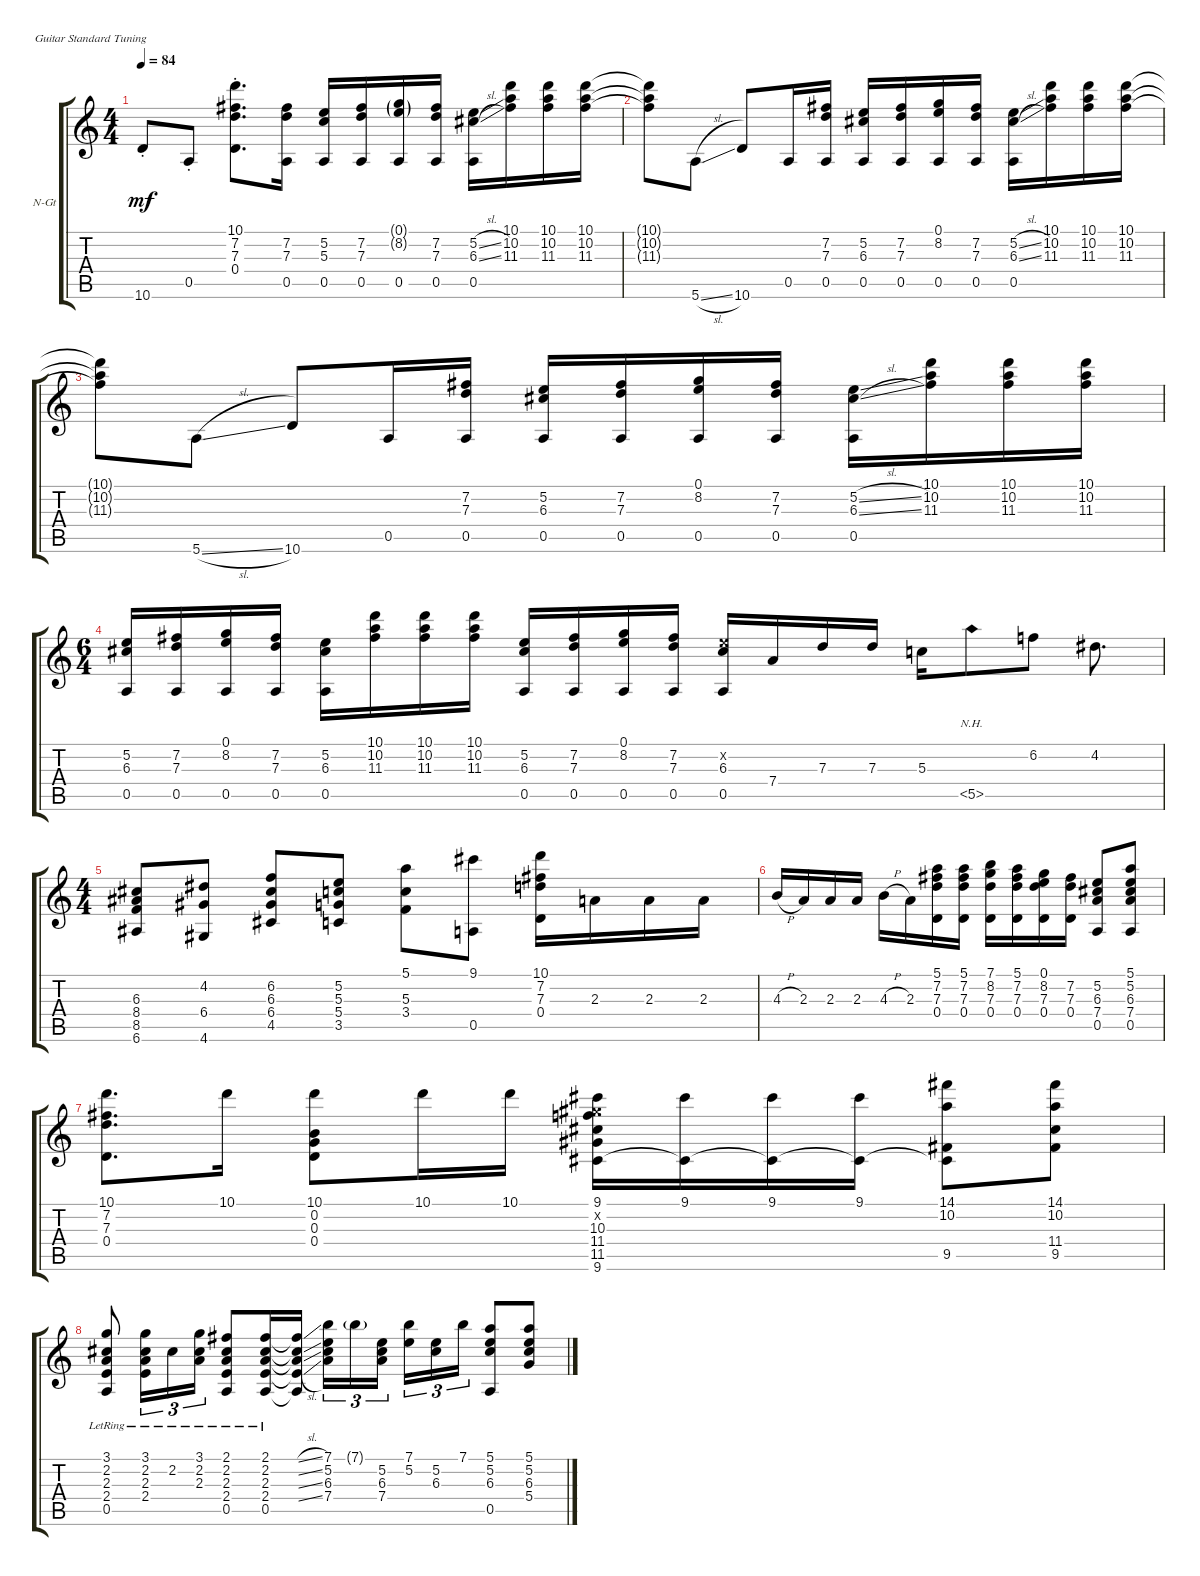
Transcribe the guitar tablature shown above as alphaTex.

\defaultSystemsLayout 4
\bracketExtendMode groupsimilarinstruments
\firstSystemTrackNameOrientation horizontal
\otherSystemsTrackNameOrientation horizontal
\track ("Nylon Guitar" "N-Gt") {instrument acousticguitarnylon}
\staff {score tabs}
\tuning (E4 B3 G3 D3 A2 E2)
\ts (4 4)
\tempo 84
\clef g2
\ks c
10.6{st}.8{dy mf} 0.5{st}.8 (10.1 7.2 7.3 0.4{st}).8{d} (7.2 7.3 0.5).16 (5.2 5.3 0.5).16 (7.3 7.2 0.5).16 (0.5 0.1{g} 8.2{g}).16 (7.2 7.3 0.5).16 (0.5 5.2{sl} 6.3{sl}).16 (10.1 10.2 11.3).16 (10.1 10.2 11.3).16 (10.1 10.2 11.3).16 |
(10.1{t} 10.2{t} 11.3{t}).8 5.6{sl}.8 10.6.8 0.5.16 (0.5 7.3 7.2).16 (0.5 5.2 6.3).16 (0.5 7.3 7.2).16 (0.5 0.1 8.2).16 (0.5 7.2 7.3).16 (0.5 5.2{sl} 6.3{sl}).16 (10.1 10.2 11.3).16 (10.1 10.2 11.3).16 (10.1 10.2 11.3).16 |
(10.1{t} 10.2{t} 11.3{t}).8 5.6{sl}.8 10.6.8 0.5.16 (0.5 7.3 7.2).16 (0.5 5.2 6.3).16 (0.5 7.3 7.2).16 (0.5 0.1 8.2).16 (0.5 7.2 7.3).16 (0.5 5.2{sl} 6.3{sl}).16 (10.1 10.2 11.3).16 (10.1 10.2 11.3).16 (10.1 10.2 11.3).16 |
\ts (6 4)
(5.2 6.3 0.5).16 (7.2 7.3 0.5).16 (0.1 8.2 0.5).16 (7.2 7.3 0.5).16 (5.2 6.3 0.5).16 (10.1 10.2 11.3).16 (10.1 10.2 11.3).16 (10.1 10.2 11.3).16 (5.2 6.3 0.5).16 (7.2 7.3 0.5).16 (0.1 8.2 0.5).16 (7.2 7.3 0.5).16 (5.2{x} 6.3 0.5).16 7.4.16 7.3.16 7.3.16 5.3.16 5.5{nh}.8 6.2.8 4.2.8{d} |
\ts (4 4)
(6.6 8.5 8.4 6.3).8 (4.6 6.4 4.2).8 (6.2 6.3 6.4 4.5).8 (3.5 5.4 5.3 5.2).8 (3.4 5.3 5.1).8 (9.1 0.5).8 (10.1 7.2 7.3 0.4).16 2.3.16 2.3.16 2.3.16 |
4.3{h}.16 2.3.16 2.3.16 2.3.16 4.3{h}.16 2.3.16 (0.4 7.3 7.2 5.1).16 (0.4 7.3 7.2 5.1).16 (0.4 7.3 8.2 7.1).16 (0.4 7.3 7.2 5.1).16 (0.1 8.2 7.3 0.4).16 (7.2 7.3 0.4).16 (5.2 6.3 7.4 0.5).8 (0.5 7.4 6.3 5.2 5.1).8 |
(7.2 7.3 0.4 10.1).8{d} 10.1.16 (10.1 0.2 0.3 0.4).8 10.1.16 10.1.16 (9.1 9.2{x} 10.3 11.4 11.5 9.6).16 (9.1 9.6{t}).16 (9.1 9.6{t}).16 (9.1 9.6{t}).16 (14.1 10.2 9.5 9.6{t}).8 (14.1 10.2 11.4 9.5).8 |
(3.1 2.2 2.3 2.4 0.5{lr}).8 (3.1 2.2{lr} 2.3 2.4{lr}).16{tu (3 2)} 2.2{lr}.16{tu (3 2)} (3.1 2.2 2.3{lr}).16{tu (3 2)} (2.1 2.2 2.3 2.4 0.5{lr}).8 (2.1 2.2 2.3 2.4 0.5{lr}).16 (2.1{sl t} 2.2{sl t} 2.3{sl t} 2.4{sl t} 0.5{t}).16 (7.1 5.2 6.3 7.4).16{tu (3 2)} 7.1{g}.16{tu (3 2)} (5.2 6.3 7.4).16{tu (3 2)} (7.1 5.2).16{tu (3 2)} (5.2 6.3).16{tu (3 2)} 7.1.16{tu (3 2)} (5.1 5.2 6.3 0.5).8 (5.1 5.2 6.3 5.4).8
